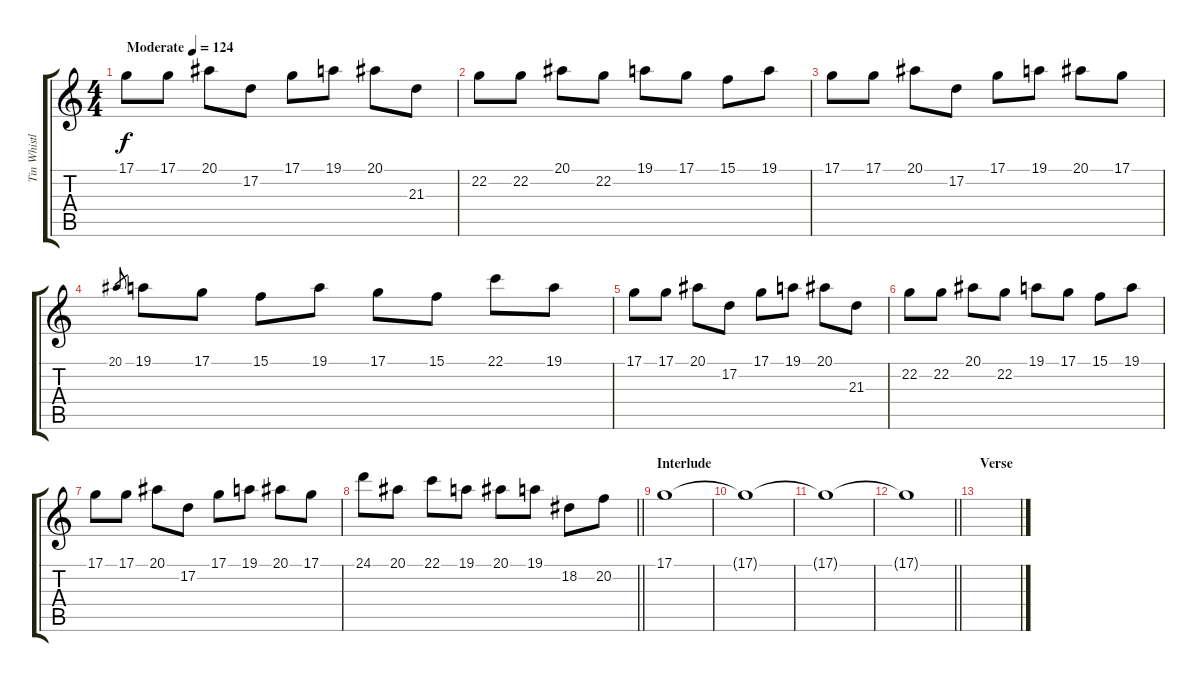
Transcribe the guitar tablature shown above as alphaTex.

\track ("Tin Whistle" "Tin Whistl") {instrument whistle}
\staff {score tabs}
\tuning (D4 A3 F3 C3 G2 D2) {hide}
\ts (4 4)
\tempo (124 "Moderate")
\clef g2
\ks c
17.1.8{dy f instrument whistle} 17.1.8 20.1.8 17.2.8 17.1.8 19.1.8 20.1.8 21.3.8 |
22.2.8 22.2.8 20.1.8 22.2.8 19.1.8 17.1.8 15.1.8 19.1.8 |
17.1.8 17.1.8 20.1.8 17.2.8 17.1.8 19.1.8 20.1.8 17.1.8 |
20.1.8{gr} 19.1.8 17.1.8 15.1.8 19.1.8 17.1.8 15.1.8 22.1.8 19.1.8 |
17.1.8 17.1.8 20.1.8 17.2.8 17.1.8 19.1.8 20.1.8 21.3.8 |
22.2.8 22.2.8 20.1.8 22.2.8 19.1.8 17.1.8 15.1.8 19.1.8 |
17.1.8 17.1.8 20.1.8 17.2.8 17.1.8 19.1.8 20.1.8 17.1.8 |
\barLineRight lightlight
24.1.8 20.1.8 22.1.8 19.1.8 20.1.8 19.1.8 18.2.8 20.2.8 |
\section ("" "Interlude")
17.1.1 |
17.1{t}.1{volume 0} |
17.1{t}.1 |
\barLineRight lightlight
17.1{t}.1 |
\section ("" "Verse")
